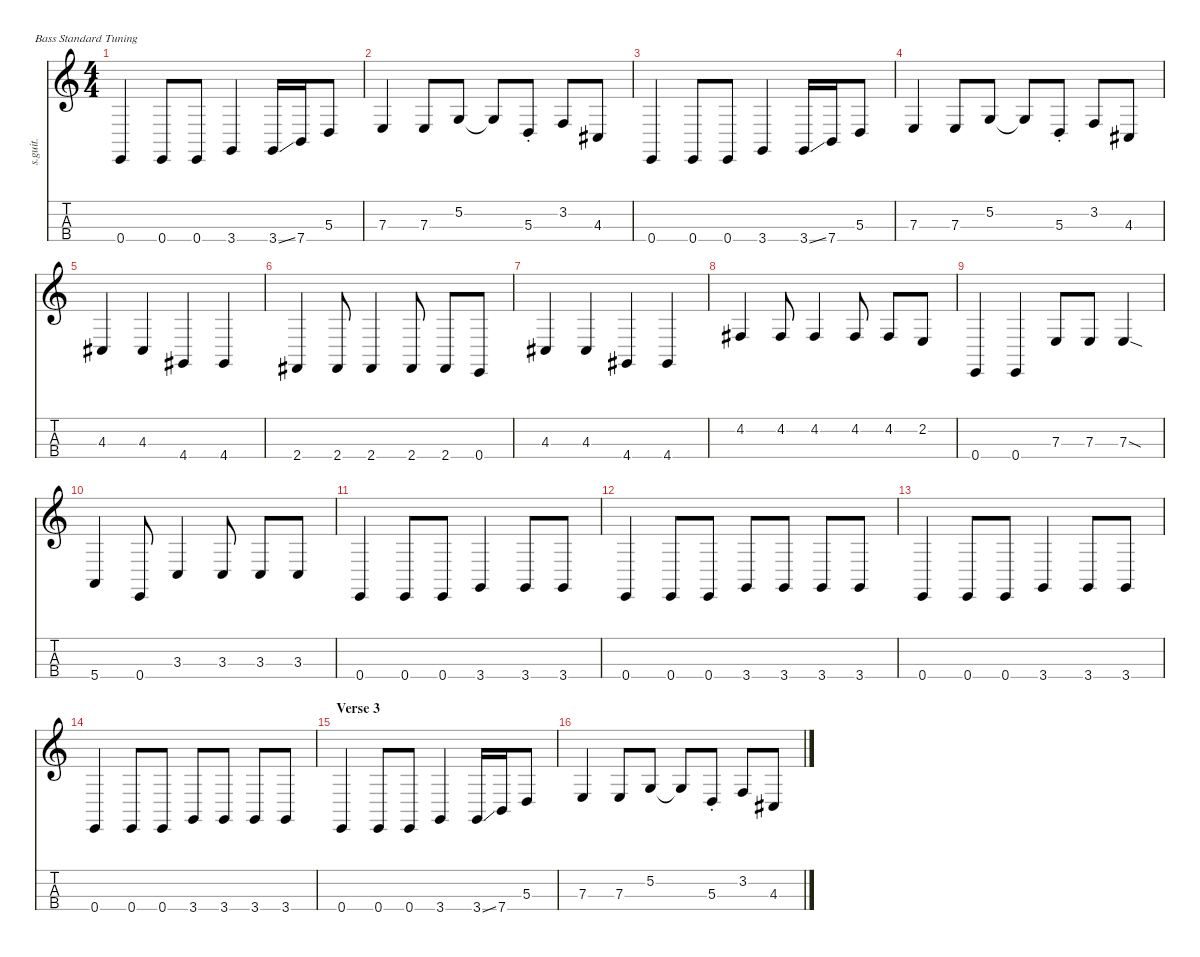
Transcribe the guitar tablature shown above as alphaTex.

\defaultSystemsLayout 4
\hideDynamics
\bracketExtendMode nobrackets
\track ("Krist Novoselic - Bass" "s.guit.") {instrument electricbassfinger}
\staff {score tabs}
\tuning (G2 D2 A1 E1)
\ts (4 4)
\tempo (133 hide)
\clef g2
\ks c
0.4.4{lyrics (0 "") lyrics (1 "") lyrics (2 "") lyrics (3 "") lyrics (4 "") dy f} 0.4.8{lyrics (0 "") lyrics (1 "") lyrics (2 "") lyrics (3 "") lyrics (4 "")} 0.4.8{lyrics (0 "") lyrics (1 "") lyrics (2 "") lyrics (3 "") lyrics (4 "")} 3.4.4{lyrics (0 "") lyrics (1 "") lyrics (2 "") lyrics (3 "") lyrics (4 "")} 3.4{ss}.16{lyrics (0 "") lyrics (1 "") lyrics (2 "") lyrics (3 "") lyrics (4 "")} 7.4.16{lyrics (0 "") lyrics (1 "") lyrics (2 "") lyrics (3 "") lyrics (4 "")} 5.3.8{lyrics (0 "") lyrics (1 "") lyrics (2 "") lyrics (3 "") lyrics (4 "")} |
7.3.4{lyrics (0 "") lyrics (1 "") lyrics (2 "") lyrics (3 "") lyrics (4 "")} 7.3.8{lyrics (0 "") lyrics (1 "") lyrics (2 "") lyrics (3 "") lyrics (4 "")} 5.2.8{lyrics (0 "") lyrics (1 "") lyrics (2 "") lyrics (3 "") lyrics (4 "")} 5.2{t}.8{lyrics (0 "") lyrics (1 "") lyrics (2 "") lyrics (3 "") lyrics (4 "")} 5.3{st}.8{lyrics (0 "") lyrics (1 "") lyrics (2 "") lyrics (3 "") lyrics (4 "")} 3.2.8{lyrics (0 "") lyrics (1 "") lyrics (2 "") lyrics (3 "") lyrics (4 "")} 4.3{acc #}.8{lyrics (0 "") lyrics (1 "") lyrics (2 "") lyrics (3 "") lyrics (4 "")} |
0.4.4{lyrics (0 "") lyrics (1 "") lyrics (2 "") lyrics (3 "") lyrics (4 "")} 0.4.8{lyrics (0 "") lyrics (1 "") lyrics (2 "") lyrics (3 "") lyrics (4 "")} 0.4.8{lyrics (0 "") lyrics (1 "") lyrics (2 "") lyrics (3 "") lyrics (4 "")} 3.4.4{lyrics (0 "") lyrics (1 "") lyrics (2 "") lyrics (3 "") lyrics (4 "")} 3.4{ss}.16{lyrics (0 "") lyrics (1 "") lyrics (2 "") lyrics (3 "") lyrics (4 "")} 7.4.16{lyrics (0 "") lyrics (1 "") lyrics (2 "") lyrics (3 "") lyrics (4 "")} 5.3.8{lyrics (0 "") lyrics (1 "") lyrics (2 "") lyrics (3 "") lyrics (4 "")} |
7.3.4{lyrics (0 "") lyrics (1 "") lyrics (2 "") lyrics (3 "") lyrics (4 "")} 7.3.8{lyrics (0 "") lyrics (1 "") lyrics (2 "") lyrics (3 "") lyrics (4 "")} 5.2.8{lyrics (0 "") lyrics (1 "") lyrics (2 "") lyrics (3 "") lyrics (4 "")} 5.2{t}.8{lyrics (0 "") lyrics (1 "") lyrics (2 "") lyrics (3 "") lyrics (4 "")} 5.3{st}.8{lyrics (0 "") lyrics (1 "") lyrics (2 "") lyrics (3 "") lyrics (4 "")} 3.2.8{lyrics (0 "") lyrics (1 "") lyrics (2 "") lyrics (3 "") lyrics (4 "")} 4.3{acc #}.8{lyrics (0 "") lyrics (1 "") lyrics (2 "") lyrics (3 "") lyrics (4 "")} |
4.3{acc #}.4{lyrics (0 "") lyrics (1 "") lyrics (2 "") lyrics (3 "") lyrics (4 "")} 4.3{acc #}.4{lyrics (0 "") lyrics (1 "") lyrics (2 "") lyrics (3 "") lyrics (4 "")} 4.4{acc #}.4{lyrics (0 "") lyrics (1 "") lyrics (2 "") lyrics (3 "") lyrics (4 "")} 4.4{acc #}.4{lyrics (0 "") lyrics (1 "") lyrics (2 "") lyrics (3 "") lyrics (4 "")} |
2.4{acc #}.4{lyrics (0 "") lyrics (1 "") lyrics (2 "") lyrics (3 "") lyrics (4 "")} 2.4{acc #}.8{lyrics (0 "") lyrics (1 "") lyrics (2 "") lyrics (3 "") lyrics (4 "")} 2.4{acc #}.4{lyrics (0 "") lyrics (1 "") lyrics (2 "") lyrics (3 "") lyrics (4 "")} 2.4{acc #}.8{lyrics (0 "") lyrics (1 "") lyrics (2 "") lyrics (3 "") lyrics (4 "")} 2.4{acc #}.8{lyrics (0 "") lyrics (1 "") lyrics (2 "") lyrics (3 "") lyrics (4 "")} 0.4.8{lyrics (0 "") lyrics (1 "") lyrics (2 "") lyrics (3 "") lyrics (4 "")} |
4.3{acc #}.4{lyrics (0 "") lyrics (1 "") lyrics (2 "") lyrics (3 "") lyrics (4 "")} 4.3{acc #}.4{lyrics (0 "") lyrics (1 "") lyrics (2 "") lyrics (3 "") lyrics (4 "")} 4.4{acc #}.4{lyrics (0 "") lyrics (1 "") lyrics (2 "") lyrics (3 "") lyrics (4 "")} 4.4{acc #}.4{lyrics (0 "") lyrics (1 "") lyrics (2 "") lyrics (3 "") lyrics (4 "")} |
4.2{acc #}.4{lyrics (0 "") lyrics (1 "") lyrics (2 "") lyrics (3 "") lyrics (4 "")} 4.2{acc #}.8{lyrics (0 "") lyrics (1 "") lyrics (2 "") lyrics (3 "") lyrics (4 "")} 4.2{acc #}.4{lyrics (0 "") lyrics (1 "") lyrics (2 "") lyrics (3 "") lyrics (4 "")} 4.2{acc #}.8{lyrics (0 "") lyrics (1 "") lyrics (2 "") lyrics (3 "") lyrics (4 "")} 4.2{acc #}.8{lyrics (0 "") lyrics (1 "") lyrics (2 "") lyrics (3 "") lyrics (4 "")} 2.2.8{lyrics (0 "") lyrics (1 "") lyrics (2 "") lyrics (3 "") lyrics (4 "")} |
0.4.4{lyrics (0 "") lyrics (1 "") lyrics (2 "") lyrics (3 "") lyrics (4 "")} 0.4.4{lyrics (0 "") lyrics (1 "") lyrics (2 "") lyrics (3 "") lyrics (4 "")} 7.3.8{lyrics (0 "") lyrics (1 "") lyrics (2 "") lyrics (3 "") lyrics (4 "")} 7.3.8{lyrics (0 "") lyrics (1 "") lyrics (2 "") lyrics (3 "") lyrics (4 "")} 7.3{sod}.4{lyrics (0 "") lyrics (1 "") lyrics (2 "") lyrics (3 "") lyrics (4 "")} |
5.4.4{lyrics (0 "") lyrics (1 "") lyrics (2 "") lyrics (3 "") lyrics (4 "")} 0.4.8{lyrics (0 "") lyrics (1 "") lyrics (2 "") lyrics (3 "") lyrics (4 "")} 3.3.4{lyrics (0 "") lyrics (1 "") lyrics (2 "") lyrics (3 "") lyrics (4 "")} 3.3.8{lyrics (0 "") lyrics (1 "") lyrics (2 "") lyrics (3 "") lyrics (4 "")} 3.3.8{lyrics (0 "") lyrics (1 "") lyrics (2 "") lyrics (3 "") lyrics (4 "")} 3.3.8{lyrics (0 "") lyrics (1 "") lyrics (2 "") lyrics (3 "") lyrics (4 "")} |
0.4.4{lyrics (0 "") lyrics (1 "") lyrics (2 "") lyrics (3 "") lyrics (4 "")} 0.4.8{lyrics (0 "") lyrics (1 "") lyrics (2 "") lyrics (3 "") lyrics (4 "")} 0.4.8{lyrics (0 "") lyrics (1 "") lyrics (2 "") lyrics (3 "") lyrics (4 "")} 3.4.4{lyrics (0 "") lyrics (1 "") lyrics (2 "") lyrics (3 "") lyrics (4 "")} 3.4.8{lyrics (0 "") lyrics (1 "") lyrics (2 "") lyrics (3 "") lyrics (4 "")} 3.4.8{lyrics (0 "") lyrics (1 "") lyrics (2 "") lyrics (3 "") lyrics (4 "")} |
0.4.4{lyrics (0 "") lyrics (1 "") lyrics (2 "") lyrics (3 "") lyrics (4 "")} 0.4.8{lyrics (0 "") lyrics (1 "") lyrics (2 "") lyrics (3 "") lyrics (4 "")} 0.4.8{lyrics (0 "") lyrics (1 "") lyrics (2 "") lyrics (3 "") lyrics (4 "")} 3.4.8{lyrics (0 "") lyrics (1 "") lyrics (2 "") lyrics (3 "") lyrics (4 "")} 3.4.8{lyrics (0 "") lyrics (1 "") lyrics (2 "") lyrics (3 "") lyrics (4 "")} 3.4.8{lyrics (0 "") lyrics (1 "") lyrics (2 "") lyrics (3 "") lyrics (4 "")} 3.4.8{lyrics (0 "") lyrics (1 "") lyrics (2 "") lyrics (3 "") lyrics (4 "")} |
0.4.4{lyrics (0 "") lyrics (1 "") lyrics (2 "") lyrics (3 "") lyrics (4 "")} 0.4.8{lyrics (0 "") lyrics (1 "") lyrics (2 "") lyrics (3 "") lyrics (4 "")} 0.4.8{lyrics (0 "") lyrics (1 "") lyrics (2 "") lyrics (3 "") lyrics (4 "")} 3.4.4{lyrics (0 "") lyrics (1 "") lyrics (2 "") lyrics (3 "") lyrics (4 "")} 3.4.8{lyrics (0 "") lyrics (1 "") lyrics (2 "") lyrics (3 "") lyrics (4 "")} 3.4.8{lyrics (0 "") lyrics (1 "") lyrics (2 "") lyrics (3 "") lyrics (4 "")} |
0.4.4{lyrics (0 "") lyrics (1 "") lyrics (2 "") lyrics (3 "") lyrics (4 "")} 0.4.8{lyrics (0 "") lyrics (1 "") lyrics (2 "") lyrics (3 "") lyrics (4 "")} 0.4.8{lyrics (0 "") lyrics (1 "") lyrics (2 "") lyrics (3 "") lyrics (4 "")} 3.4.8{lyrics (0 "") lyrics (1 "") lyrics (2 "") lyrics (3 "") lyrics (4 "")} 3.4.8{lyrics (0 "") lyrics (1 "") lyrics (2 "") lyrics (3 "") lyrics (4 "")} 3.4.8{lyrics (0 "") lyrics (1 "") lyrics (2 "") lyrics (3 "") lyrics (4 "")} 3.4.8{lyrics (0 "") lyrics (1 "") lyrics (2 "") lyrics (3 "") lyrics (4 "")} |
\section ("" "Verse 3")
0.4.4{lyrics (0 "") lyrics (1 "") lyrics (2 "") lyrics (3 "") lyrics (4 "")} 0.4.8{lyrics (0 "") lyrics (1 "") lyrics (2 "") lyrics (3 "") lyrics (4 "")} 0.4.8{lyrics (0 "") lyrics (1 "") lyrics (2 "") lyrics (3 "") lyrics (4 "")} 3.4.4{lyrics (0 "") lyrics (1 "") lyrics (2 "") lyrics (3 "") lyrics (4 "")} 3.4{ss}.16{lyrics (0 "") lyrics (1 "") lyrics (2 "") lyrics (3 "") lyrics (4 "")} 7.4.16{lyrics (0 "") lyrics (1 "") lyrics (2 "") lyrics (3 "") lyrics (4 "")} 5.3.8{lyrics (0 "") lyrics (1 "") lyrics (2 "") lyrics (3 "") lyrics (4 "")} |
7.3.4{lyrics (0 "") lyrics (1 "") lyrics (2 "") lyrics (3 "") lyrics (4 "")} 7.3.8{lyrics (0 "") lyrics (1 "") lyrics (2 "") lyrics (3 "") lyrics (4 "")} 5.2.8{lyrics (0 "") lyrics (1 "") lyrics (2 "") lyrics (3 "") lyrics (4 "")} 5.2{t}.8{lyrics (0 "") lyrics (1 "") lyrics (2 "") lyrics (3 "") lyrics (4 "")} 5.3{st}.8{lyrics (0 "") lyrics (1 "") lyrics (2 "") lyrics (3 "") lyrics (4 "")} 3.2.8{lyrics (0 "") lyrics (1 "") lyrics (2 "") lyrics (3 "") lyrics (4 "")} 4.3{acc #}.8{lyrics (0 "") lyrics (1 "") lyrics (2 "") lyrics (3 "") lyrics (4 "")}
